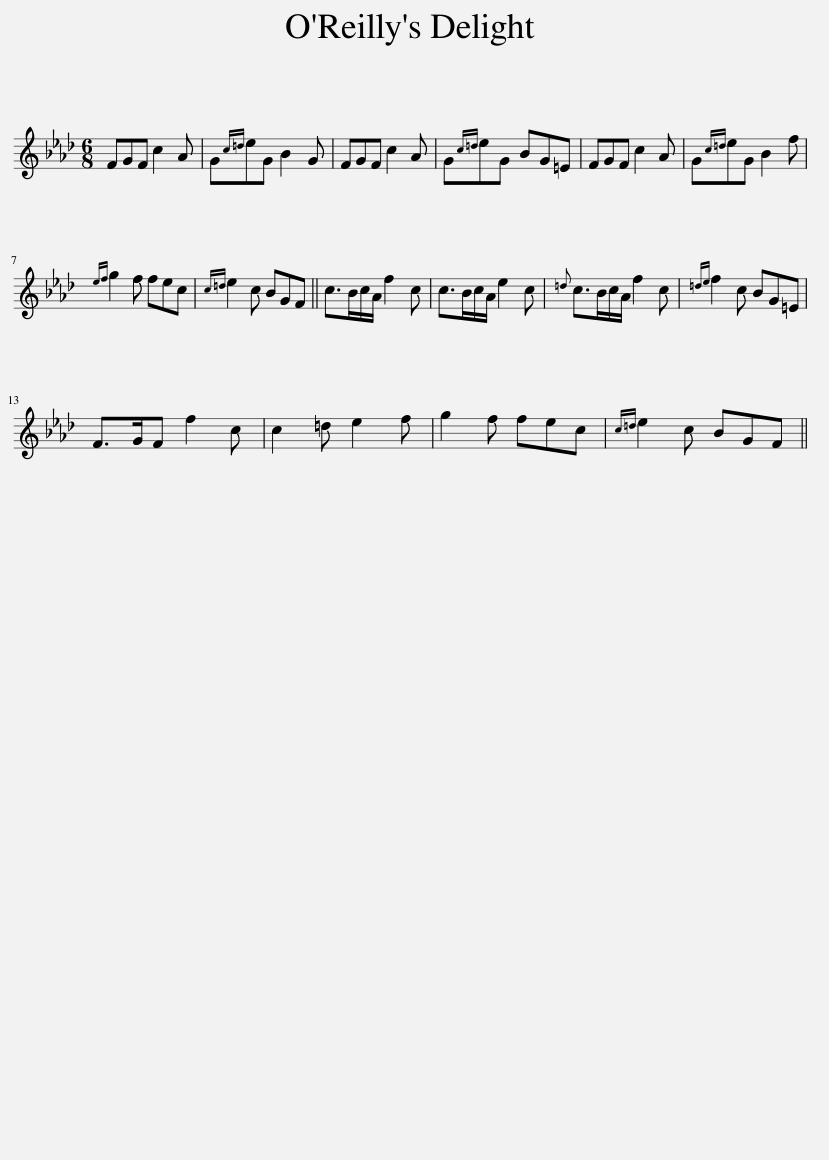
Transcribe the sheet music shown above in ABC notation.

X:1
L:1/8
M:6/8
I:linebreak $
K:Fmin
V:1 treble
V:1
 FGF c2 A | G{c=d}eG B2 G | FGF c2 A | G{c=d}eG BG=E | FGF c2 A | %5
 G{c=d}eG B2 f |${ef} g2 f fec |{c=d} e2 c BGF || c>Bc/A/ f2 c | c>Bc/A/ e2 c | %10
{=d} c>Bc/A/ f2 c |{=de} f2 c BG=E |$ F>GF f2 c | c2 =d e2 f | g2 f fec | %15
{c=d} e2 c BGF || %16
